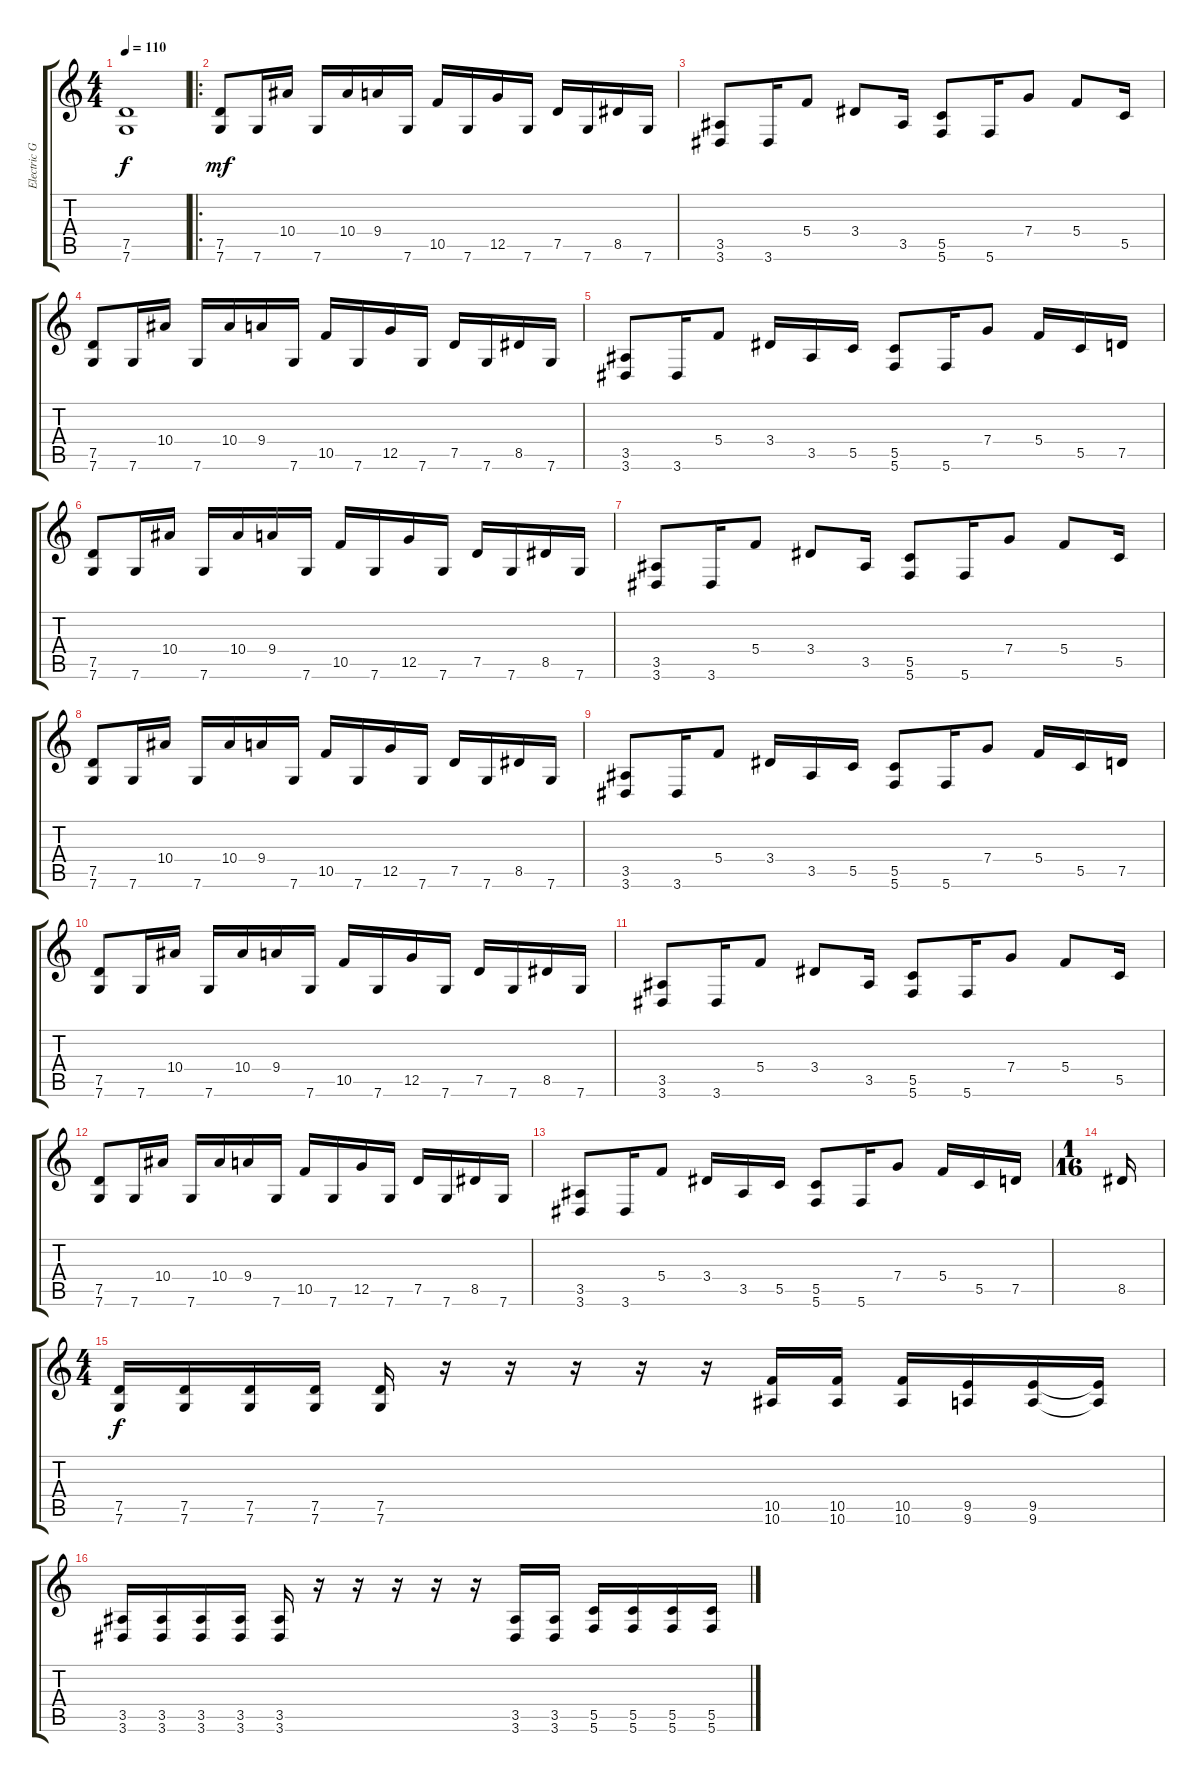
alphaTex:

\track ("Electric Guitar" "Electric G") {instrument distortionguitar}
\staff {score tabs}
\tuning (D4 A3 F3 C3 G2 C2) {hide}
\ts (4 4)
\tempo 110
\clef g2
\ks c
(7.5 7.6).1{dy f instrument distortionguitar} |
\ro
(7.5 7.6).8{dy mf} 7.6.16 10.4.16 7.6.16 10.4.16 9.4.16 7.6.16 10.5.16 7.6.16 12.5.16 7.6.16 7.5.16 7.6.16 8.5.16 7.6.16 |
(3.5 3.6).8 3.6.16 5.4.8 3.4.8 3.5.16 (5.5 5.6).8 5.6.16 7.4.8 5.4.8 5.5.16 |
(7.5 7.6).8 7.6.16 10.4.16 7.6.16 10.4.16 9.4.16 7.6.16 10.5.16 7.6.16 12.5.16 7.6.16 7.5.16 7.6.16 8.5.16 7.6.16 |
(3.5 3.6).8 3.6.16 5.4.8 3.4.16 3.5.16 5.5.16 (5.5 5.6).8 5.6.16 7.4.8 5.4.16 5.5.16 7.5.16 |
(7.5 7.6).8 7.6.16 10.4.16 7.6.16 10.4.16 9.4.16 7.6.16 10.5.16 7.6.16 12.5.16 7.6.16 7.5.16 7.6.16 8.5.16 7.6.16 |
(3.5 3.6).8 3.6.16 5.4.8 3.4.8 3.5.16 (5.5 5.6).8 5.6.16 7.4.8 5.4.8 5.5.16 |
(7.5 7.6).8 7.6.16 10.4.16 7.6.16 10.4.16 9.4.16 7.6.16 10.5.16 7.6.16 12.5.16 7.6.16 7.5.16 7.6.16 8.5.16 7.6.16 |
(3.5 3.6).8 3.6.16 5.4.8 3.4.16 3.5.16 5.5.16 (5.5 5.6).8 5.6.16 7.4.8 5.4.16 5.5.16 7.5.16 |
(7.5 7.6).8 7.6.16 10.4.16 7.6.16 10.4.16 9.4.16 7.6.16 10.5.16 7.6.16 12.5.16 7.6.16 7.5.16 7.6.16 8.5.16 7.6.16 |
(3.5 3.6).8 3.6.16 5.4.8 3.4.8 3.5.16 (5.5 5.6).8 5.6.16 7.4.8 5.4.8 5.5.16 |
(7.5 7.6).8 7.6.16 10.4.16 7.6.16 10.4.16 9.4.16 7.6.16 10.5.16 7.6.16 12.5.16 7.6.16 7.5.16 7.6.16 8.5.16 7.6.16 |
(3.5 3.6).8 3.6.16 5.4.8 3.4.16 3.5.16 5.5.16 (5.5 5.6).8 5.6.16 7.4.8 5.4.16 5.5.16 7.5.16 |
\ts (1 16)
8.5.16 |
\ts (4 4)
(7.5 7.6).16{dy f} (7.5 7.6).16 (7.5 7.6).16 (7.5 7.6).16 (7.5 7.6).16 r.16 r.16 r.16 r.16 r.16 (10.5 10.6).16 (10.5 10.6).16 (10.5 10.6).16 (9.5 9.6).16 (9.5 9.6).16 (9.5{t} 9.6{t}).16 |
(3.5 3.6).16 (3.5 3.6).16 (3.5 3.6).16 (3.5 3.6).16 (3.5 3.6).16 r.16 r.16 r.16 r.16 r.16 (3.5 3.6).16 (3.5 3.6).16 (5.5 5.6).16 (5.5 5.6).16 (5.5 5.6).16 (5.5 5.6).16
